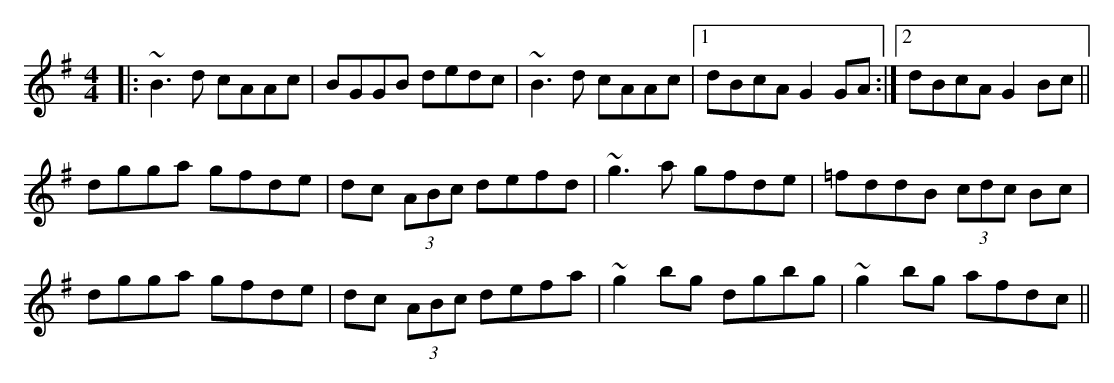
X:1
M:4/4
K:G
|:~B3d cAAc|BGGB dedc|~B3d cAAc|1 dBcA G2GA:|2 dBcA G2Bc||
dgga gfde|dc (3ABc defd|~g3a gfde|=fddB (3cdc Bc|
dgga gfde|dc (3ABc defa|~g2bg dgbg|~g2bg afdc||
